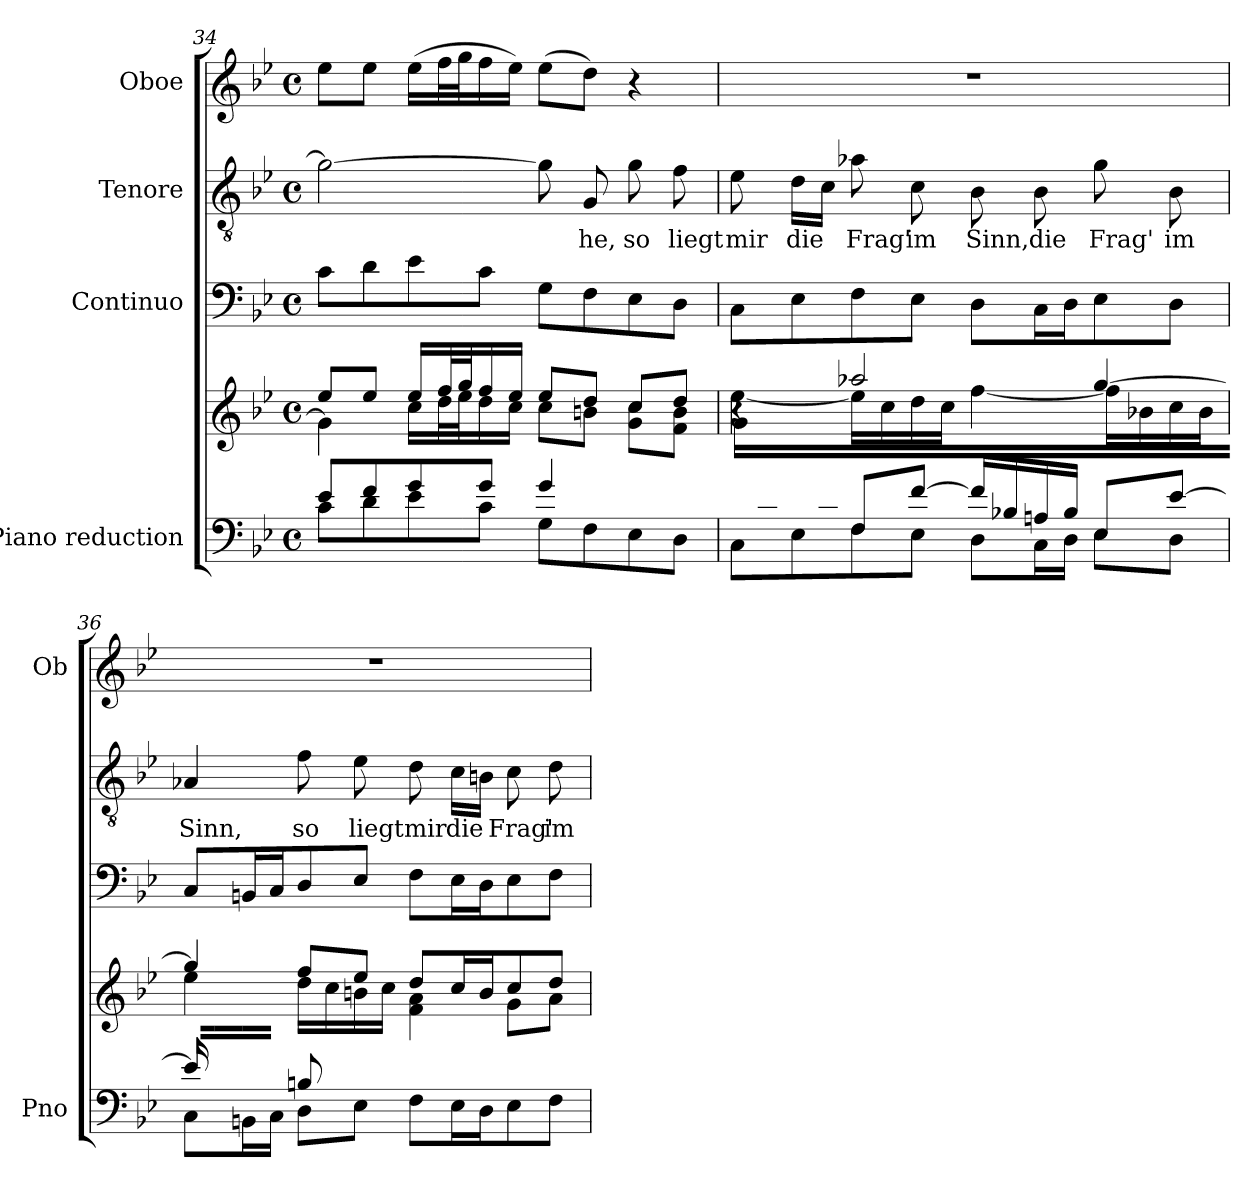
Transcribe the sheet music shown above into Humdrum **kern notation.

**kern	**kern	**kern	**kern	**text	**kern
*part4	*part4	*part3	*part2	*part2	*part1
*staff5	*staff4	*staff3	*staff2	*staff2	*staff1
*I"Piano reduction	*	*I"Continuo	*I"Tenore	*	*I"Oboe
*I'Pno	*	*	*	*	*I'Ob
*clefF4	*clefG2	*clefF4	*clefGv2	*	*clefG2
*k[b-e-]	*k[b-e-]	*k[b-e-]	*k[b-e-]	*	*k[b-e-]
*M4/4	*M4/4	*M4/4	*M4/4	*	*M4/4
*met(c)	*met(c)	*met(c)	*met(c)	*	*met(c)
=34	=34	=34	=34	=34	=34
*^	*^	*	*	*	*
8e-/L	8c\L	8ee-/L	4g\]	8c\L	2g\_	.	8ee-\L
8f/	8d\	8ee-/J	.	8d\	.	.	8ee-\J
8g/	8e-\	16ee-/LL	16cc\LL	8e-\	.	.	(16ee-\LL
.	.	32ff/L	32dd\L	.	.	.	32ff\L
.	.	32gg/J	32ee-\J	.	.	.	32gg\J
8g/J	8c\J	16ff/	16dd\	8c\J	.	.	16ff\
.	.	16ee-/JJ	16cc\JJ	.	.	.	16ee-\JJ)
4g/	8G\L	8ee-/L	8cc\L	8G\L	8g\]	.	(8ee-\L
!	!	!	!	!	!	!LO:LY:b	!
.	8F\	8dd/J	8bn\J	8F\	8G/	-he,	8dd\J)
!	!	!	!	!	!	!LO:LY:b	!
4ryy	8E-\	8cc/L	8g\ 8cc\L	8E-\	8g\	so	4r
!	!	!	!	!	!	!LO:LY:b	!
.	8D\J	8dd/J	8f\ 8b\J	8D\J	8f\	liegt	.
=35	=35	=35	=35	=35	=35	=35	=35
*	*	*	*^	*	*	*	*
!	!	!	!	!	!	!	!LO:LY:b	!
16ryy	8C\L	4r	[4ee-\	16g\LL	8C\L	8e-\	mir	1r
16c/	.	.	.	2...ryy	.	.	.	.
!	!	!	!	!	!	!	!LO:LY:b	!
16Bn/	8E-\	.	.	.	8E-\	16d\LL	die	.
16c/JJ	.	.	.	.	.	16c\JJ	.	.
!	!	!	!	!	!	!	!LO:LY:b	!
8F/L	8F\	2aa-X/	16ee-\LL]	.	8F\	8a-X\	Frag'	.
.	.	.	16cc\	.	.	.	.	.
!	!	!	!	!	!	!	!LO:LY:b	!
[8f/J	8E-\J	.	16dd\	.	8E-\J	8c\	im	.
.	.	.	16cc\JJ	.	.	.	.	.
!	!	!	!	!	!	!	!LO:LY:b	!
16f/LL]	8D\L	.	[4ff\	.	8D\L	8B-\	Sinn,	.
16B-X/	.	.	.	.	.	.	.	.
!	!	!	!	!	!	!	!LO:LY:b	!
16An/	16C\L	.	.	.	16C\L	8B-\	die	.
16B-/JJ	16D\JJ	.	.	.	16D\J	.	.	.
!	!	!	!	!	!	!	!LO:LY:b	!
8E-/L	8E-\L	[4gg/	16ff\LL]	.	8E-\	8g\	Frag'	.
.	.	.	16b-X\	.	.	.	.	.
!	!	!	!	!	!	!	!LO:LY:b	!
[8e-/J	8D\J	.	16cc\	.	8D\J	8B-\	im	.
.	.	.	16b-\JJ	.	.	.	.	.
!!LO:LB:g=z
=36	=36	=36	=36	=36	=36	=36	=36	=36
!	!	!	!	!	!	!	!LO:LY:b	!
16e-/LL]	8C\L	4gg/]	4ee-\	16ryy	8C/L	4A-X/	Sinn,	1r
8.ryy	.	.	.	16a-X\	.	.	.	.
.	16BBn\L	.	.	16g\	16BBn/L	.	.	.
.	16C\JJ	.	.	16a-\JJ	16C/J	.	.	.
!	!	!	!	!	!	!	!LO:LY:b	!
8Bn/L	8D\L	8ff/L	16dd\LL	8ryy	8D/	8f\	so	.
.	.	.	16cc\	.	.	.	.	.
!	!	!	!	!	!	!	!LO:LY:b	!
8ryy	8E-\J	8ee-/J	16bn\	8g\J	8E-/J	8e-\	liegt	.
.	.	.	16cc\JJ	.	.	.	.	.
!	!	!	!	!	!	!	!LO:LY:b	!
2ryy	8F\L	8dd/L	4f\ 4a-\	2ryy	8F\L	8d\	mir	.
!	!	!	!	!	!	!	!LO:LY:b	!
.	16E-\L	16cc/L	.	.	16E-\L	16c\LL	die	.
.	16D\J	16b/J	.	.	16D\J	16Bn\JJ	.	.
!	!	!	!	!	!	!	!LO:LY:b	!
.	8E-\	8cc/	8g\L	.	8E-\	8c\	Frag'	.
!	!	!	!	!	!	!	!LO:LY:b	!
.	8F\J	8dd/J	8a-\J	.	8F\J	8d\	im	.
*v	*v	*	*	*	*	*	*	*
*	*v	*v	*v	*	*	*	*
=	=	=	=	=	=
*-	*-	*-	*-	*-	*-
